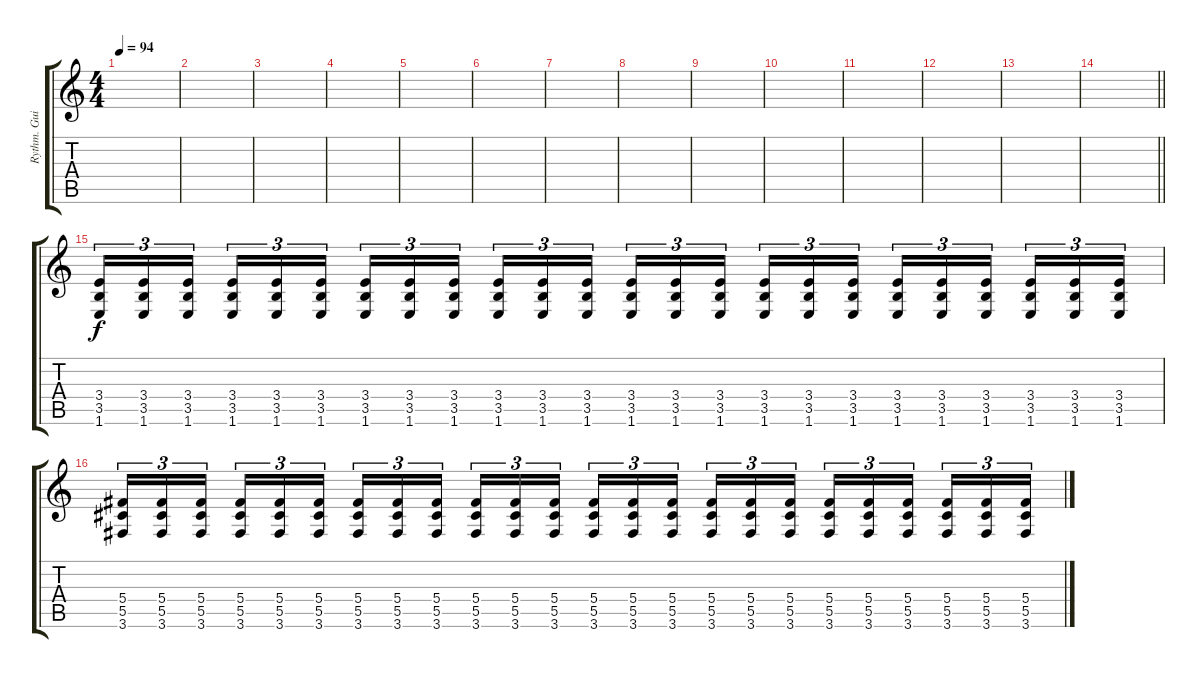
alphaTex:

\track ("Rythm. Guitar" "Rythm. Gui") {instrument distortionguitar}
\staff {score tabs}
\tuning (Eb4 Bb3 Gb3 Db3 Ab2 Eb2) {hide}
\ts (4 4)
\tempo 94
\clef g2
\ks c
|
|
|
|
|
|
|
|
|
|
|
|
|
\barLineRight lightlight
|
(3.4 3.5 1.6).16{tu (3 2)} (3.4 3.5 1.6).16{tu (3 2)} (3.4 3.5 1.6).16{tu (3 2)} (3.4 3.5 1.6).16{tu (3 2)} (3.4 3.5 1.6).16{tu (3 2)} (3.4 3.5 1.6).16{tu (3 2)} (3.4 3.5 1.6).16{tu (3 2)} (3.4 3.5 1.6).16{tu (3 2)} (3.4 3.5 1.6).16{tu (3 2)} (3.4 3.5 1.6).16{tu (3 2)} (3.4 3.5 1.6).16{tu (3 2)} (3.4 3.5 1.6).16{tu (3 2)} (3.4 3.5 1.6).16{tu (3 2)} (3.4 3.5 1.6).16{tu (3 2)} (3.4 3.5 1.6).16{tu (3 2)} (3.4 3.5 1.6).16{tu (3 2)} (3.4 3.5 1.6).16{tu (3 2)} (3.4 3.5 1.6).16{tu (3 2)} (3.4 3.5 1.6).16{tu (3 2)} (3.4 3.5 1.6).16{tu (3 2)} (3.4 3.5 1.6).16{tu (3 2)} (3.4 3.5 1.6).16{tu (3 2)} (3.4 3.5 1.6).16{tu (3 2)} (3.4 3.5 1.6).16{tu (3 2)} |
(5.4 5.5 3.6).16{tu (3 2)} (5.4 5.5 3.6).16{tu (3 2)} (5.4 5.5 3.6).16{tu (3 2)} (5.4 5.5 3.6).16{tu (3 2)} (5.4 5.5 3.6).16{tu (3 2)} (5.4 5.5 3.6).16{tu (3 2)} (5.4 5.5 3.6).16{tu (3 2)} (5.4 5.5 3.6).16{tu (3 2)} (5.4 5.5 3.6).16{tu (3 2)} (5.4 5.5 3.6).16{tu (3 2)} (5.4 5.5 3.6).16{tu (3 2)} (5.4 5.5 3.6).16{tu (3 2)} (5.4 5.5 3.6).16{tu (3 2)} (5.4 5.5 3.6).16{tu (3 2)} (5.4 5.5 3.6).16{tu (3 2)} (5.4 5.5 3.6).16{tu (3 2)} (5.4 5.5 3.6).16{tu (3 2)} (5.4 5.5 3.6).16{tu (3 2)} (5.4 5.5 3.6).16{tu (3 2)} (5.4 5.5 3.6).16{tu (3 2)} (5.4 5.5 3.6).16{tu (3 2)} (5.4 5.5 3.6).16{tu (3 2)} (5.4 5.5 3.6).16{tu (3 2)} (5.4 5.5 3.6).16{tu (3 2)}
